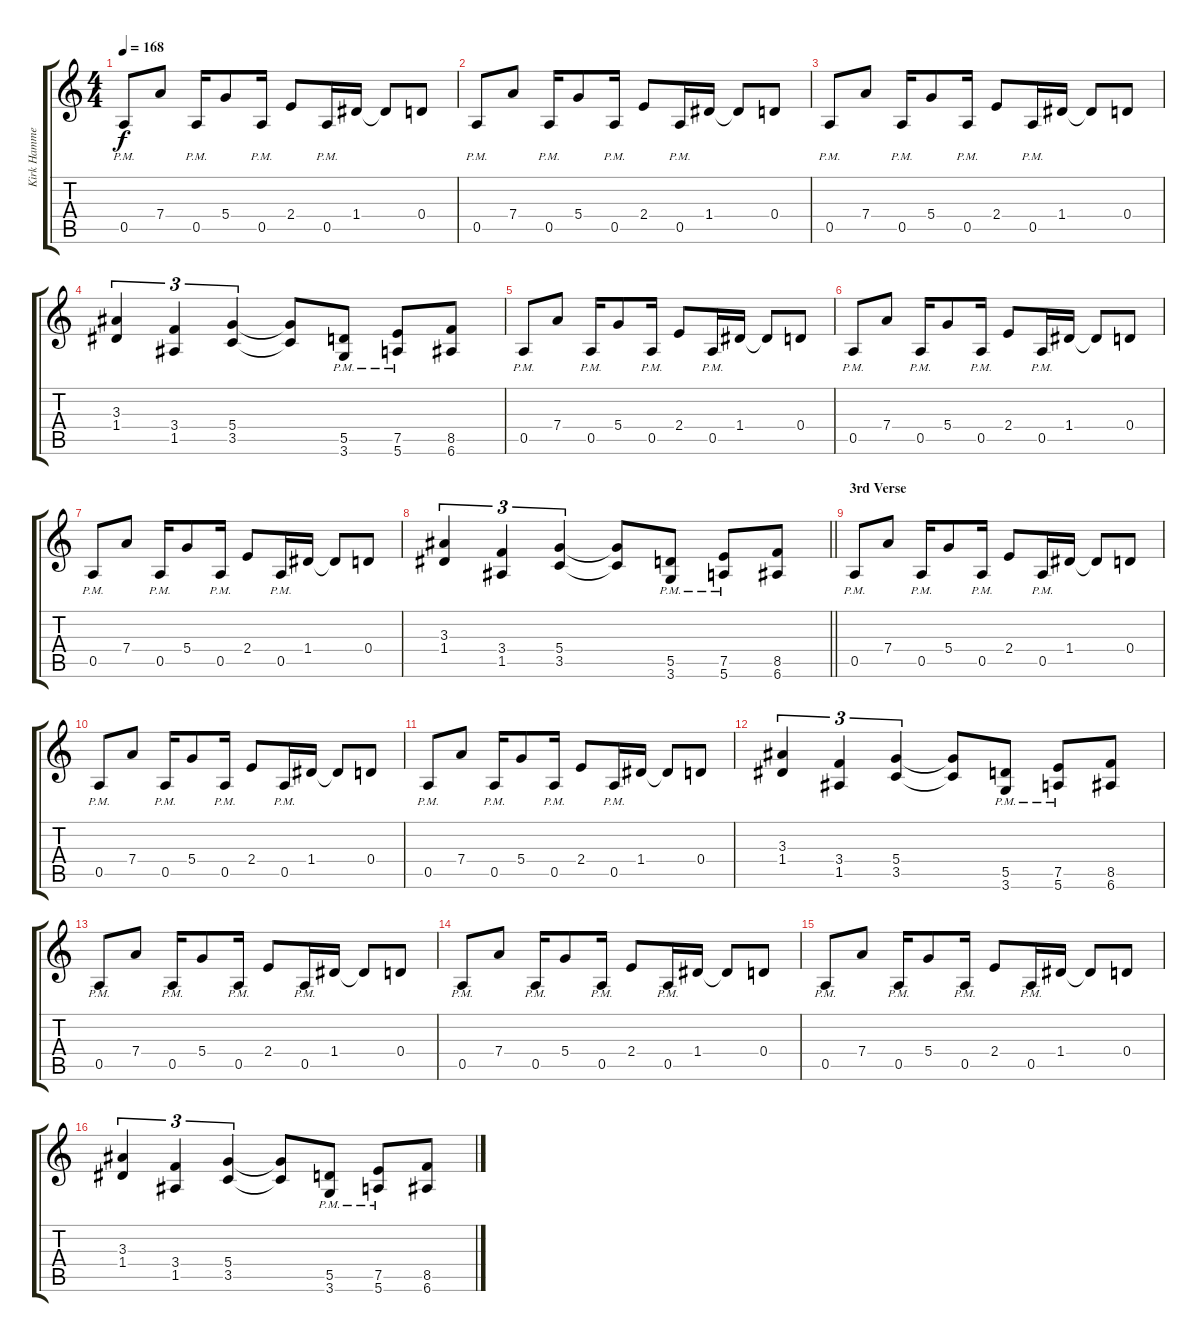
\track ("Kirk Hammet" "Kirk Hamme") {instrument distortionguitar}
\staff {score tabs}
\tuning (E4 B3 G3 D3 A2 E2) {hide}
\ts (4 4)
\tempo 168
\clef g2
\ks aminor
0.5{pm}.8{dy f} 7.4.8 0.5{pm}.16 5.4.8 0.5{pm}.16 2.4.8 0.5{pm}.16 1.4.16 1.4{t}.8 0.4.8 |
0.5{pm}.8 7.4.8 0.5{pm}.16 5.4.8 0.5{pm}.16 2.4.8 0.5{pm}.16 1.4.16 1.4{t}.8 0.4.8 |
0.5{pm}.8 7.4.8 0.5{pm}.16 5.4.8 0.5{pm}.16 2.4.8 0.5{pm}.16 1.4.16 1.4{t}.8 0.4.8 |
(3.3 1.4).4{tu (3 2)} (3.4 1.5).4{tu (3 2)} (5.4 3.5).4{tu (3 2)} (5.4{t} 3.5{t}).8 (5.5{pm} 3.6{pm}).8 (7.5{pm} 5.6{pm}).8 (8.5 6.6).8 |
0.5{pm}.8 7.4.8 0.5{pm}.16 5.4.8 0.5{pm}.16 2.4.8 0.5{pm}.16 1.4.16 1.4{t}.8 0.4.8 |
0.5{pm}.8 7.4.8 0.5{pm}.16 5.4.8 0.5{pm}.16 2.4.8 0.5{pm}.16 1.4.16 1.4{t}.8 0.4.8 |
0.5{pm}.8 7.4.8 0.5{pm}.16 5.4.8 0.5{pm}.16 2.4.8 0.5{pm}.16 1.4.16 1.4{t}.8 0.4.8 |
\barLineRight lightlight
(3.3 1.4).4{tu (3 2)} (3.4 1.5).4{tu (3 2)} (5.4 3.5).4{tu (3 2)} (5.4{t} 3.5{t}).8 (5.5{pm} 3.6{pm}).8 (7.5{pm} 5.6{pm}).8 (8.5 6.6).8 |
\section ("" "3rd Verse")
0.5{pm}.8 7.4.8 0.5{pm}.16 5.4.8 0.5{pm}.16 2.4.8 0.5{pm}.16 1.4.16 1.4{t}.8 0.4.8 |
0.5{pm}.8 7.4.8 0.5{pm}.16 5.4.8 0.5{pm}.16 2.4.8 0.5{pm}.16 1.4.16 1.4{t}.8 0.4.8 |
0.5{pm}.8 7.4.8 0.5{pm}.16 5.4.8 0.5{pm}.16 2.4.8 0.5{pm}.16 1.4.16 1.4{t}.8 0.4.8 |
(3.3 1.4).4{tu (3 2)} (3.4 1.5).4{tu (3 2)} (5.4 3.5).4{tu (3 2)} (5.4{t} 3.5{t}).8 (5.5{pm} 3.6{pm}).8 (7.5{pm} 5.6{pm}).8 (8.5 6.6).8 |
0.5{pm}.8 7.4.8 0.5{pm}.16 5.4.8 0.5{pm}.16 2.4.8 0.5{pm}.16 1.4.16 1.4{t}.8 0.4.8 |
0.5{pm}.8 7.4.8 0.5{pm}.16 5.4.8 0.5{pm}.16 2.4.8 0.5{pm}.16 1.4.16 1.4{t}.8 0.4.8 |
0.5{pm}.8 7.4.8 0.5{pm}.16 5.4.8 0.5{pm}.16 2.4.8 0.5{pm}.16 1.4.16 1.4{t}.8 0.4.8 |
(3.3 1.4).4{tu (3 2)} (3.4 1.5).4{tu (3 2)} (5.4 3.5).4{tu (3 2)} (5.4{t} 3.5{t}).8 (5.5{pm} 3.6{pm}).8 (7.5{pm} 5.6{pm}).8 (8.5 6.6).8
